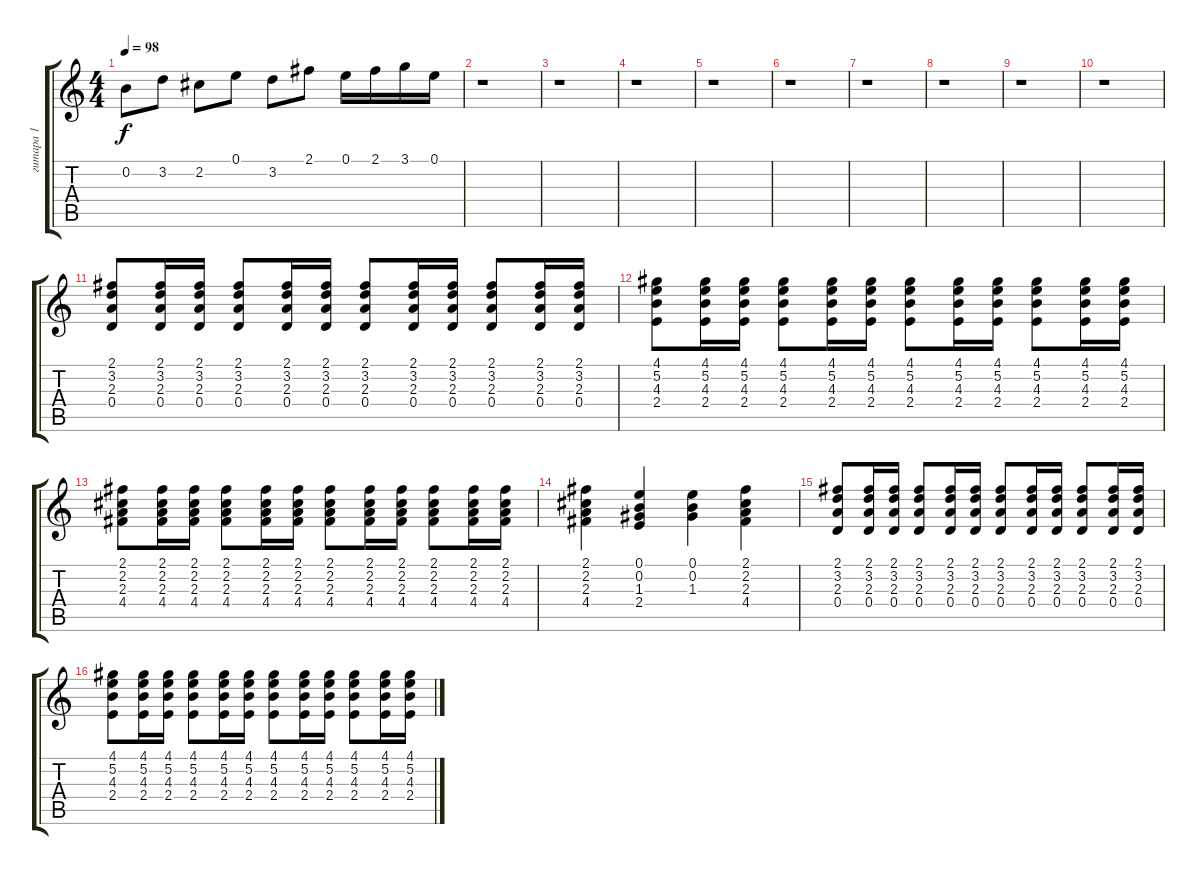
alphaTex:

\track ("гитара 1" "гитара 1") {instrument electricguitarclean}
\staff {score tabs}
\tuning (E4 B3 G3 D3 A2 E2) {hide}
\ts (4 4)
\tempo 98
\clef g2
\ks c
0.2.8{dy f} 3.2.8 2.2.8 0.1.8 3.2.8 2.1.8 0.1.16 2.1.16 3.1.16 0.1.16 |
r.1 |
r.1 |
r.1 |
r.1 |
r.1 |
r.1 |
r.1 |
r.1 |
r.1 |
(2.1 3.2 2.3 0.4).8 (2.1 3.2 2.3 0.4).16 (2.1 3.2 2.3 0.4).16 (2.1 3.2 2.3 0.4).8 (2.1 3.2 2.3 0.4).16 (2.1 3.2 2.3 0.4).16 (2.1 3.2 2.3 0.4).8 (2.1 3.2 2.3 0.4).16 (2.1 3.2 2.3 0.4).16 (2.1 3.2 2.3 0.4).8 (2.1 3.2 2.3 0.4).16 (2.1 3.2 2.3 0.4).16 |
(4.1 5.2 4.3 2.4).8 (4.1 5.2 4.3 2.4).16 (4.1 5.2 4.3 2.4).16 (4.1 5.2 4.3 2.4).8 (4.1 5.2 4.3 2.4).16 (4.1 5.2 4.3 2.4).16 (4.1 5.2 4.3 2.4).8 (4.1 5.2 4.3 2.4).16 (4.1 5.2 4.3 2.4).16 (4.1 5.2 4.3 2.4).8 (4.1 5.2 4.3 2.4).16 (4.1 5.2 4.3 2.4).16 |
(2.1 2.2 2.3 4.4).8 (2.1 2.2 2.3 4.4).16 (2.1 2.2 2.3 4.4).16 (2.1 2.2 2.3 4.4).8 (2.1 2.2 2.3 4.4).16 (2.1 2.2 2.3 4.4).16 (2.1 2.2 2.3 4.4).8 (2.1 2.2 2.3 4.4).16 (2.1 2.2 2.3 4.4).16 (2.1 2.2 2.3 4.4).8 (2.1 2.2 2.3 4.4).16 (2.1 2.2 2.3 4.4).16 |
(2.1 2.2 2.3 4.4).4 (0.1 0.2 1.3 2.4).4 (0.1 0.2 1.3).4 (2.1 2.2 2.3 4.4).4 |
(2.1 3.2 2.3 0.4).8 (2.1 3.2 2.3 0.4).16 (2.1 3.2 2.3 0.4).16 (2.1 3.2 2.3 0.4).8 (2.1 3.2 2.3 0.4).16 (2.1 3.2 2.3 0.4).16 (2.1 3.2 2.3 0.4).8 (2.1 3.2 2.3 0.4).16 (2.1 3.2 2.3 0.4).16 (2.1 3.2 2.3 0.4).8 (2.1 3.2 2.3 0.4).16 (2.1 3.2 2.3 0.4).16 |
(4.1 5.2 4.3 2.4).8 (4.1 5.2 4.3 2.4).16 (4.1 5.2 4.3 2.4).16 (4.1 5.2 4.3 2.4).8 (4.1 5.2 4.3 2.4).16 (4.1 5.2 4.3 2.4).16 (4.1 5.2 4.3 2.4).8 (4.1 5.2 4.3 2.4).16 (4.1 5.2 4.3 2.4).16 (4.1 5.2 4.3 2.4).8 (4.1 5.2 4.3 2.4).16 (4.1 5.2 4.3 2.4).16
